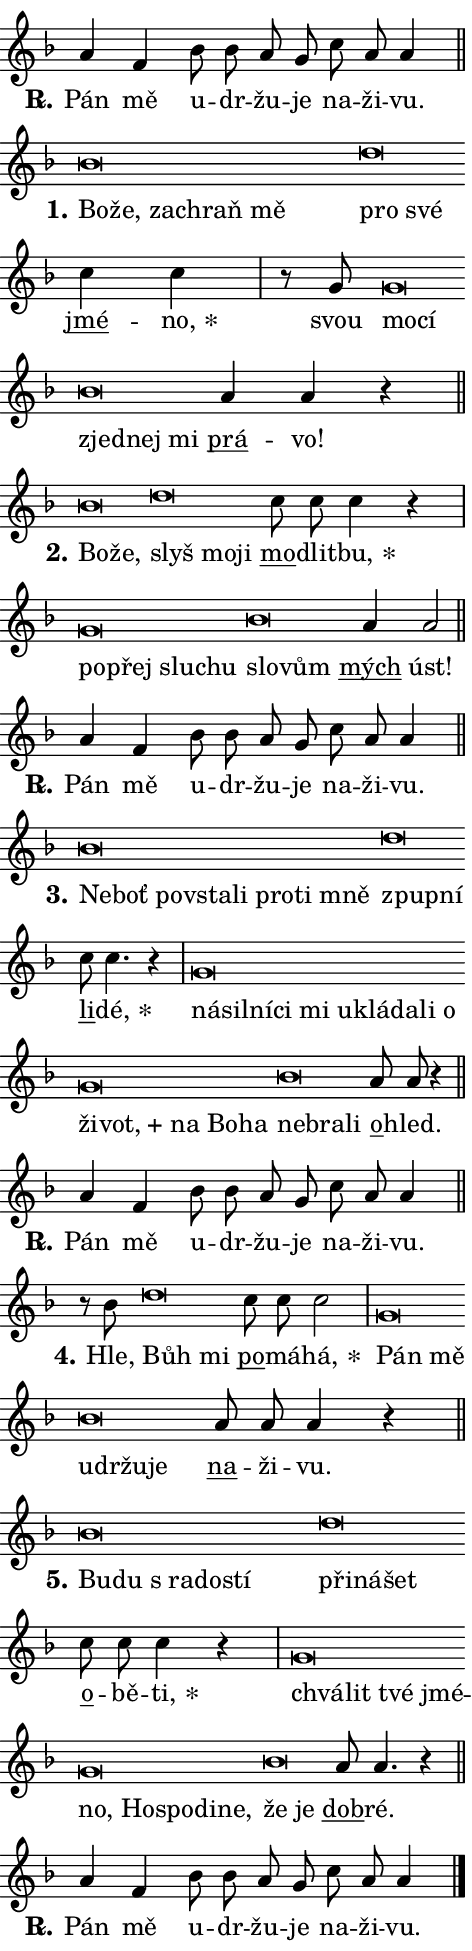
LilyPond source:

\version "2.24.0"
\header { tagline = "" }
\paper {
  indent = 0\cm
  top-margin = 0\cm
  right-margin = 0.13\cm % to fit lyric hyphens
  bottom-margin = 0\cm
  left-margin = 0\cm
  paper-width = 8\cm
  page-breaking = #ly:one-page-breaking
  system-system-spacing.basic-distance = #11
  score-system-spacing.basic-distance = #11
  ragged-last = ##f
}


%% Author: Thomas Morley
%% https://lists.gnu.org/archive/html/lilypond-user/2020-05/msg00002.html
#(define (line-position grob)
"Returns position of @var[grob} in current system:
   @code{'start}, if at first time-step
   @code{'end}, if at last time-step
   @code{'middle} otherwise
"
  (let* ((col (ly:item-get-column grob))
         (ln (ly:grob-object col 'left-neighbor))
         (rn (ly:grob-object col 'right-neighbor))
         (col-to-check-left (if (ly:grob? ln) ln col))
         (col-to-check-right (if (ly:grob? rn) rn col))
         (break-dir-left
           (and
             (ly:grob-property col-to-check-left 'non-musical #f)
             (ly:item-break-dir col-to-check-left)))
         (break-dir-right
           (and
             (ly:grob-property col-to-check-right 'non-musical #f)
             (ly:item-break-dir col-to-check-right))))
        (cond ((eqv? 1 break-dir-left) 'start)
              ((eqv? -1 break-dir-right) 'end)
              (else 'middle))))

#(define (tranparent-at-line-position vctor)
  (lambda (grob)
  "Relying on @code{line-position} select the relevant enry from @var{vctor}.
Used to determine transparency,"
    (case (line-position grob)
      ((end) (not (vector-ref vctor 0)))
      ((middle) (not (vector-ref vctor 1)))
      ((start) (not (vector-ref vctor 2))))))

noteHeadBreakVisibility =
#(define-music-function (break-visibility)(vector?)
"Makes @code{NoteHead}s transparent relying on @var{break-visibility}"
#{
  \override NoteHead.transparent =
    #(tranparent-at-line-position break-visibility)
#})

#(define delete-ledgers-for-transparent-note-heads
  (lambda (grob)
    "Reads whether a @code{NoteHead} is transparent.
If so this @code{NoteHead} is removed from @code{'note-heads} from
@var{grob}, which is supposed to be @code{LedgerLineSpanner}.
As a result ledgers are not printed for this @code{NoteHead}"
    (let* ((nhds-array (ly:grob-object grob 'note-heads))
           (nhds-list
             (if (ly:grob-array? nhds-array)
                 (ly:grob-array->list nhds-array)
                 '()))
           ;; Relies on the transparent-property being done before
           ;; Staff.LedgerLineSpanner.after-line-breaking is executed.
           ;; This is fragile ...
           (to-keep
             (remove
               (lambda (nhd)
                 (ly:grob-property nhd 'transparent #f))
               nhds-list)))
      ;; TODO find a better method to iterate over grob-arrays, similiar
      ;; to filter/remove etc for lists
      ;; For now rebuilt from scratch
      (set! (ly:grob-object grob 'note-heads)  '())
      (for-each
        (lambda (nhd)
          (ly:pointer-group-interface::add-grob grob 'note-heads nhd))
        to-keep))))

squashNotes = {
  \override NoteHead.X-extent = #'(-0.2 . 0.2)
  \override NoteHead.Y-extent = #'(-0.75 . 0)
  \override NoteHead.stencil =
    #(lambda (grob)
       (let ((pos (ly:grob-property grob 'staff-position)))
         (begin
           (if (< pos -7) (display "ERROR: Lower brevis then expected\n") (display ""))
           (if (<= pos -6) ly:text-interface::print ly:note-head::print))))
}
unSquashNotes = {
  \revert NoteHead.X-extent
  \revert NoteHead.Y-extent
  \revert NoteHead.stencil
}

hideNotes = \noteHeadBreakVisibility #begin-of-line-visible
unHideNotes = \noteHeadBreakVisibility #all-visible

% work-around for resetting accidentals
% https://lilypond.org/doc/v2.23/Documentation/notation/displaying-rhythms#unmetered-music
cadenzaMeasure = {
  \cadenzaOff
  \partial 1024 s1024
  \cadenzaOn
}

#(define-markup-command (accent layout props text) (markup?)
  "Underline accented syllable"
  (interpret-markup layout props
    #{\markup \override #'(offset . 4.3) \underline { #text }#}))

responsum = \markup \concat {
  "R" \hspace #-1.05 \path #0.1 #'((moveto 0 0.07) (lineto 0.9 0.8)) \hspace #0.05 "."
}

spaceSize = #0.6828661417322834 % exact space size for TeX Gyre Schola

\layout {
  \context {
    \Staff
    \remove "Time_signature_engraver"
    \override LedgerLineSpanner.after-line-breaking = #delete-ledgers-for-transparent-note-heads
  }
  \context {
    \Lyrics {
      \override LyricSpace.minimum-distance = \spaceSize
      \override LyricText.font-name = #"TeX Gyre Schola"
      \override LyricText.font-size = 1
      \override StanzaNumber.font-name = #"TeX Gyre Schola Bold"
      \override StanzaNumber.font-size = 1
    }
  }
  \context {
    \Score 
    \override NoteHead.text =
      #(lambda (grob) 
        (let ((pos (ly:grob-property grob 'staff-position)))
          #{\markup {
            \combine
              \halign #-0.55 \raise #(if (= pos -6) 0 0.5) \override #'(thickness . 2) \draw-line #'(3.2 . 0)
              \musicglyph "noteheads.sM1"
          }#}))
  }
}

% magnetic-lyrics.ily
%
%   written by
%     Jean Abou Samra <jean@abou-samra.fr>
%     Werner Lemberg <wl@gnu.org>
%
%   adapted by
%     Jiri Hon <jiri.hon@gmail.com>
%
% Version 2022-Apr-15

% https://www.mail-archive.com/lilypond-user@gnu.org/msg149350.html

#(define (Left_hyphen_pointer_engraver context)
   "Collect syllable-hyphen-syllable occurrences in lyrics and store
them in properties.  This engraver only looks to the left.  For
example, if the lyrics input is @code{foo -- bar}, it does the
following.

@itemize @bullet
@item
Set the @code{text} property of the @code{LyricHyphen} grob between
@q{foo} and @q{bar} to @code{foo}.

@item
Set the @code{left-hyphen} property of the @code{LyricText} grob with
text @q{foo} to the @code{LyricHyphen} grob between @q{foo} and
@q{bar}.
@end itemize

Use this auxiliary engraver in combination with the
@code{lyric-@/text::@/apply-@/magnetic-@/offset!} hook."
   (let ((hyphen #f)
         (text #f))
     (make-engraver
      (acknowledgers
       ((lyric-syllable-interface engraver grob source-engraver)
        (set! text grob)))
      (end-acknowledgers
       ((lyric-hyphen-interface engraver grob source-engraver)
        ;(when (not (grob::has-interface grob 'lyric-space-interface))
          (set! hyphen grob)));)
      ((stop-translation-timestep engraver)
       (when (and text hyphen)
         (ly:grob-set-object! text 'left-hyphen hyphen))
       (set! text #f)
       (set! hyphen #f)))))

#(define (lyric-text::apply-magnetic-offset! grob)
   "If the space between two syllables is less than the value in
property @code{LyricText@/.details@/.squash-threshold}, move the right
syllable to the left so that it gets concatenated with the left
syllable.

Use this function as a hook for
@code{LyricText@/.after-@/line-@/breaking} if the
@code{Left_@/hyphen_@/pointer_@/engraver} is active."
   (let ((hyphen (ly:grob-object grob 'left-hyphen #f)))
     (when hyphen
       (let ((left-text (ly:spanner-bound hyphen LEFT)))
         (when (grob::has-interface left-text 'lyric-syllable-interface)
           (let* ((common (ly:grob-common-refpoint grob left-text X))
                  (this-x-ext (ly:grob-extent grob common X))
                  (left-x-ext
                   (begin
                     ;; Trigger magnetism for left-text.
                     (ly:grob-property left-text 'after-line-breaking)
                     (ly:grob-extent left-text common X)))
                  ;; `delta` is the gap width between two syllables.
                  (delta (- (interval-start this-x-ext)
                            (interval-end left-x-ext)))
                  (details (ly:grob-property grob 'details))
                  (threshold (assoc-get 'squash-threshold details 0.2)))
             (when (< delta threshold)
               (let* (;; We have to manipulate the input text so that
                      ;; ligatures crossing syllable boundaries are not
                      ;; disabled.  For languages based on the Latin
                      ;; script this is essentially a beautification.
                      ;; However, for non-Western scripts it can be a
                      ;; necessity.
                      (lt (ly:grob-property left-text 'text))
                      (rt (ly:grob-property grob 'text))
                      (is-space (grob::has-interface hyphen 'lyric-space-interface))
                      (space (if is-space " " ""))
                      (extra-delta (if is-space spaceSize 0))
                      ;; Append new syllable.
                      (ltrt-space (if (and (string? lt) (string? rt))
                                (string-append lt space rt)
                                (make-concat-markup (list lt space rt))))
                      ;; Right-align `ltrt` to the right side.
                      (ltrt-space-markup (grob-interpret-markup
                               grob
                               (make-translate-markup
                                (cons (interval-length this-x-ext) 0)
                                (make-right-align-markup ltrt-space)))))
                 (begin
                   ;; Don't print `left-text`.
                   (ly:grob-set-property! left-text 'stencil #f)
                   ;; Set text and stencil (which holds all collected
                   ;; syllables so far) and shift it to the left.
                   (ly:grob-set-property! grob 'text ltrt-space)
                   (ly:grob-set-property! grob 'stencil ltrt-space-markup)
                   (ly:grob-translate-axis! grob (- (- delta extra-delta)) X))))))))))


#(define (lyric-hyphen::displace-bounds-first grob)
   ;; Make very sure this callback isn't triggered too early.
   (let ((left (ly:spanner-bound grob LEFT))
         (right (ly:spanner-bound grob RIGHT)))
     (ly:grob-property left 'after-line-breaking)
     (ly:grob-property right 'after-line-breaking)
     (ly:lyric-hyphen::print grob)))

squashThreshold = #0.4

\layout {
  \context {
    \Lyrics
    \consists #Left_hyphen_pointer_engraver
    \override LyricText.after-line-breaking =
      #lyric-text::apply-magnetic-offset!
    \override LyricHyphen.stencil = #lyric-hyphen::displace-bounds-first
    \override LyricText.details.squash-threshold = \squashThreshold
    \override LyricHyphen.minimum-distance = 0
    \override LyricHyphen.minimum-length = \squashThreshold
  }
}

squashText = \override LyricText.details.squash-threshold = 9999
unSquashText = \override LyricText.details.squash-threshold = \squashThreshold

leftText = \override LyricText.self-alignment-X = #LEFT
unLeftText = \revert LyricText.self-alignment-X

starOffset = #(lambda (grob) 
                (let ((x_offset (ly:self-alignment-interface::aligned-on-x-parent grob)))
                  (if (= x_offset 0) 0 (+ x_offset 1.2))))

star = #(define-music-function (syllable)(string?)
"Append star separator at the end of a syllable"
#{
  \once \override LyricText.X-offset = #starOffset
  \lyricmode { \markup {
    #syllable
    \override #'((font-name . "TeX Gyre Schola Bold")) \hspace #0.2 \lower #0.65 \larger "*"
  } }
#})

starAccent = #(define-music-function (syllable)(string?)
"Append star separator at the end of a syllable and make accent"
#{
  \once \override LyricText.X-offset = #starOffset
  \lyricmode { \markup {
    \accent #syllable
    \override #'((font-name . "TeX Gyre Schola Bold")) \hspace #0.2 \lower #0.65 \larger "*"
  } }
#})

breath = #(define-music-function (syllable)(string?)
"Append breathing indicator at the end of a syllable"
#{
  \lyricmode { \markup { #syllable "+" } }
#})

optionalBreath = #(define-music-function (syllable)(string?)
"Append optional breathing indicator at the end of a syllable"
#{
  \lyricmode { \markup { #syllable "(+)" } }
#})


\score {
    <<
        \new Voice = "melody" { \cadenzaOn \key f \major \relative { a'4 f bes8 bes a g c a a4 \cadenzaMeasure \bar "||" \break } }
        \new Lyrics \lyricsto "melody" { \lyricmode { \set stanza = \responsum
Pán mě u -- dr -- žu -- je na -- ži -- vu. } }
    >>
    \layout {}
}

\score {
    <<
        \new Voice = "melody" { \cadenzaOn \key f \major \relative { \squashNotes bes'\breve*1/16 \hideNotes \breve*1/16 \bar "" \breve*1/16 \bar "" \breve*1/16 \breve*1/16 \bar "" \unHideNotes \unSquashNotes \squashNotes d\breve*1/16 \hideNotes \breve*1/16 \bar "" \unHideNotes \unSquashNotes \bar "" c4 c \cadenzaMeasure \bar "|" r8 g \squashNotes g\breve*1/16 \hideNotes \breve*1/16 \bar "" \unHideNotes \unSquashNotes \squashNotes bes\breve*1/16 \hideNotes \breve*1/16 \breve*1/16 \bar "" \unHideNotes \unSquashNotes \bar "" a4 a r \cadenzaMeasure \bar "||" \break } }
        \new Lyrics \lyricsto "melody" { \lyricmode { \set stanza = "1."
\leftText Bo -- \squashText že, za -- chraň mě \unSquashText pro \squashText své \unLeftText \unSquashText \markup \accent jmé -- \star no, svou \leftText mo -- \squashText cí \unSquashText zjed -- \squashText nej mi \unLeftText \unSquashText \markup \accent prá -- vo! } }
    >>
    \layout {}
}

\score {
    <<
        \new Voice = "melody" { \cadenzaOn \key f \major \relative { \squashNotes bes'\breve*1/16 \hideNotes \breve*1/16 \bar "" \unHideNotes \unSquashNotes \squashNotes d\breve*1/16 \hideNotes \breve*1/16 \breve*1/16 \bar "" \unHideNotes \unSquashNotes \bar "" c8 c c4 r \cadenzaMeasure \bar "|" \squashNotes g\breve*1/16 \hideNotes \breve*1/16 \bar "" \breve*1/16 \breve*1/16 \bar "" \unHideNotes \unSquashNotes \squashNotes bes\breve*1/16 \hideNotes \breve*1/16 \bar "" \unHideNotes \unSquashNotes \bar "" a4 a2 \cadenzaMeasure \bar "||" \break } }
        \new Lyrics \lyricsto "melody" { \lyricmode { \set stanza = "2."
\leftText Bo -- \squashText že, \unSquashText slyš \squashText mo -- ji \unLeftText \unSquashText \markup \accent mo -- dlit -- \star bu, \leftText po -- \squashText přej slu -- chu \unSquashText slo -- \squashText vům \unLeftText \unSquashText \markup \accent mých úst! } }
    >>
    \layout {}
}

\score {
    <<
        \new Voice = "melody" { \cadenzaOn \key f \major \relative { a'4 f bes8 bes a g c a a4 \cadenzaMeasure \bar "||" \break } }
        \new Lyrics \lyricsto "melody" { \lyricmode { \set stanza = \responsum
Pán mě u -- dr -- žu -- je na -- ži -- vu. } }
    >>
    \layout {}
}

\score {
    <<
        \new Voice = "melody" { \cadenzaOn \key f \major \relative { \squashNotes bes'\breve*1/16 \hideNotes \breve*1/16 \bar "" \breve*1/16 \bar "" \breve*1/16 \bar "" \breve*1/16 \bar "" \breve*1/16 \bar "" \breve*1/16 \breve*1/16 \bar "" \unHideNotes \unSquashNotes \squashNotes d\breve*1/16 \hideNotes \breve*1/16 \bar "" \unHideNotes \unSquashNotes \bar "" c8 c4. r4 \cadenzaMeasure \bar "|" \squashNotes g\breve*1/16 \hideNotes \breve*1/16 \bar "" \breve*1/16 \bar "" \breve*1/16 \bar "" \breve*1/16 \bar "" \breve*1/16 \bar "" \breve*1/16 \bar "" \breve*1/16 \bar "" \breve*1/16 \bar "" \breve*1/16 \bar "" \breve*1/16 \bar "" \breve*1/16 \bar "" \breve*1/16 \bar "" \breve*1/16 \breve*1/16 \bar "" \unHideNotes \unSquashNotes \squashNotes bes\breve*1/16 \hideNotes \breve*1/16 \breve*1/16 \bar "" \unHideNotes \unSquashNotes \bar "" a8 a r4 \cadenzaMeasure \bar "||" \break } }
        \new Lyrics \lyricsto "melody" { \lyricmode { \set stanza = "3."
\leftText Ne -- \squashText boť po -- vsta -- li pro -- ti mně \unSquashText zpup -- \squashText ní \unLeftText \unSquashText \markup \accent li -- \star dé, \leftText ná -- \squashText sil -- ní -- ci mi u -- klá -- da -- li o ži -- \breath "vot," na Bo -- ha \unSquashText neb -- \squashText ra -- li \unLeftText \unSquashText \markup \accent o -- hled. } }
    >>
    \layout {}
}

\score {
    <<
        \new Voice = "melody" { \cadenzaOn \key f \major \relative { a'4 f bes8 bes a g c a a4 \cadenzaMeasure \bar "||" \break } }
        \new Lyrics \lyricsto "melody" { \lyricmode { \set stanza = \responsum
Pán mě u -- dr -- žu -- je na -- ži -- vu. } }
    >>
    \layout {}
}

\score {
    <<
        \new Voice = "melody" { \cadenzaOn \key f \major \relative { r8 bes'8 \squashNotes d\breve*1/16 \hideNotes \breve*1/16 \bar "" \unHideNotes \unSquashNotes \bar "" c8 c c2 \cadenzaMeasure \bar "|" \squashNotes g\breve*1/16 \hideNotes \breve*1/16 \bar "" \unHideNotes \unSquashNotes \squashNotes bes\breve*1/16 \hideNotes \breve*1/16 \bar "" \breve*1/16 \breve*1/16 \bar "" \unHideNotes \unSquashNotes \bar "" a8 a a4 r \cadenzaMeasure \bar "||" \break } }
        \new Lyrics \lyricsto "melody" { \lyricmode { \set stanza = "4."
Hle, \leftText Bůh \squashText mi \unLeftText \unSquashText \markup \accent po -- má -- \star há, \leftText Pán \squashText mě \unSquashText u -- \squashText dr -- žu -- je \unLeftText \unSquashText \markup \accent na -- ži -- vu. } }
    >>
    \layout {}
}

\score {
    <<
        \new Voice = "melody" { \cadenzaOn \key f \major \relative { \squashNotes bes'\breve*1/16 \hideNotes \breve*1/16 \bar "" \breve*1/16 \bar "" \breve*1/16 \breve*1/16 \bar "" \unHideNotes \unSquashNotes \squashNotes d\breve*1/16 \hideNotes \breve*1/16 \breve*1/16 \bar "" \unHideNotes \unSquashNotes \bar "" c8 c c4 r \cadenzaMeasure \bar "|" \squashNotes g\breve*1/16 \hideNotes \breve*1/16 \bar "" \breve*1/16 \bar "" \breve*1/16 \bar "" \breve*1/16 \bar "" \breve*1/16 \bar "" \breve*1/16 \bar "" \breve*1/16 \breve*1/16 \bar "" \unHideNotes \unSquashNotes \squashNotes bes\breve*1/16 \hideNotes \breve*1/16 \bar "" \unHideNotes \unSquashNotes \bar "" a8 a4. r4 \cadenzaMeasure \bar "||" \break } }
        \new Lyrics \lyricsto "melody" { \lyricmode { \set stanza = "5."
\leftText Bu -- \squashText du "s ra" -- do -- stí \unSquashText při -- \squashText ná -- šet \unLeftText \unSquashText \markup \accent o -- bě -- \star ti, \leftText chvá -- \squashText lit tvé jmé -- no, Ho -- spo -- di -- ne, \unSquashText že \squashText je \unLeftText \unSquashText \markup \accent dob -- ré. } }
    >>
    \layout {}
}

\score {
    <<
        \new Voice = "melody" { \cadenzaOn \key f \major \relative { a'4 f bes8 bes a g c a a4 \cadenzaMeasure \bar "||" \break } \bar "|." }
        \new Lyrics \lyricsto "melody" { \lyricmode { \set stanza = \responsum
Pán mě u -- dr -- žu -- je na -- ži -- vu. } }
    >>
    \layout {}
}
